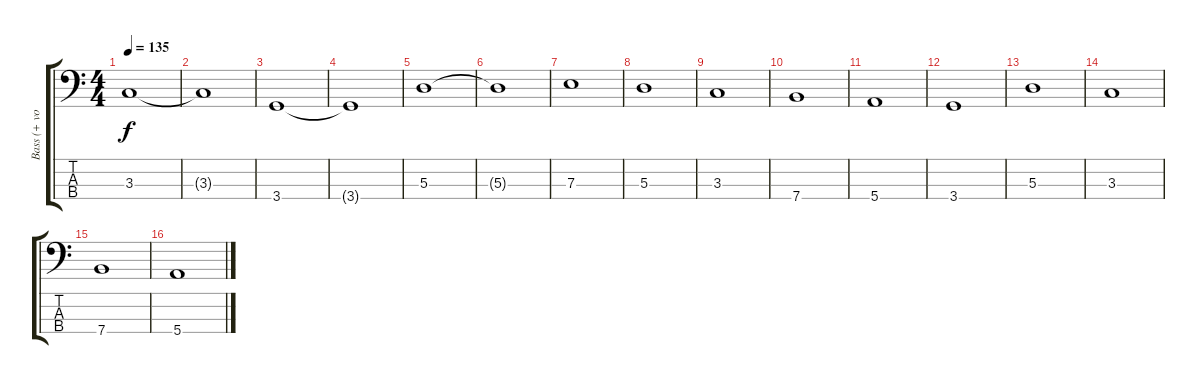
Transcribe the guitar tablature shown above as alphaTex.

\track ("Bass (+ volume)" "Bass (+ vo") {instrument electricbassfinger}
\staff {score tabs}
\tuning (G2 D2 A1 E1) {hide}
\ts (4 4)
\tempo 135
\clef f4
\ks c
3.3.1{dy f} |
3.3{t}.1 |
3.4.1 |
3.4{t}.1 |
5.3.1 |
5.3{t}.1 |
7.3.1 |
5.3.1 |
3.3.1 |
7.4.1 |
5.4.1 |
3.4.1 |
5.3.1 |
3.3.1 |
7.4.1 |
5.4.1
